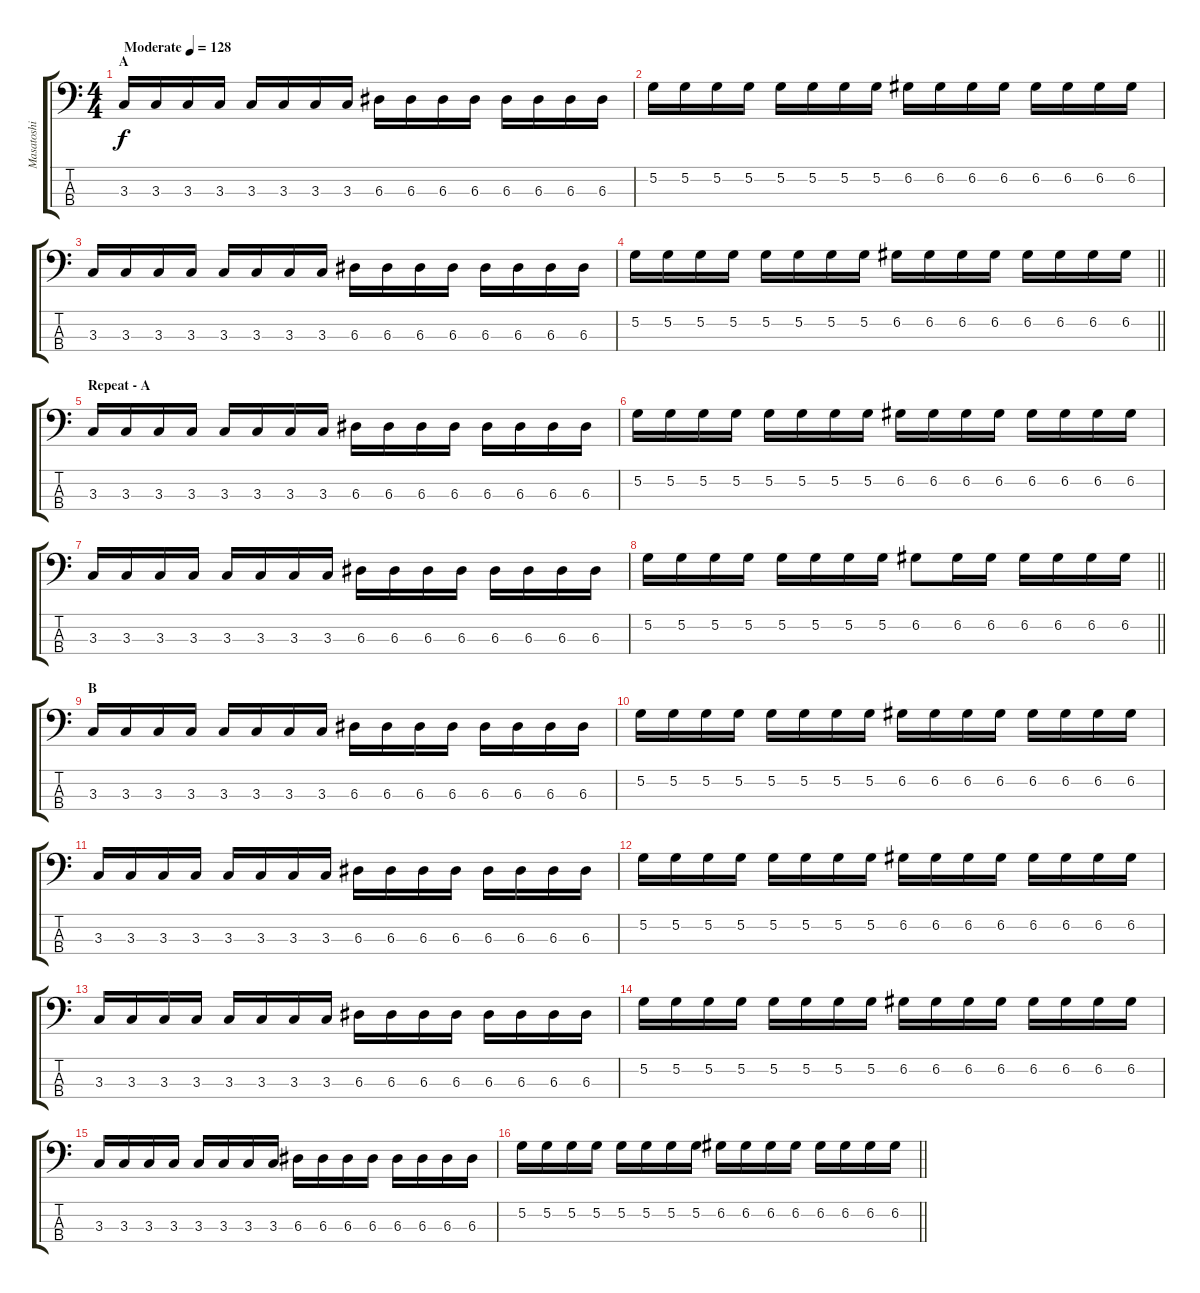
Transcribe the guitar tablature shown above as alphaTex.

\track ("Masatoshi Bass" "Masatoshi ") {instrument electricbassfinger}
\staff {score tabs}
\tuning (G2 D2 A1 E1) {hide}
\ts (4 4)
\section ("" "A")
\tempo (128 "Moderate")
\clef f4
\ks c
3.3.16{dy f instrument electricbassfinger} 3.3.16 3.3.16 3.3.16 3.3.16 3.3.16 3.3.16 3.3.16 6.3.16 6.3.16 6.3.16 6.3.16 6.3.16 6.3.16 6.3.16 6.3.16 |
5.2.16 5.2.16 5.2.16 5.2.16 5.2.16 5.2.16 5.2.16 5.2.16 6.2.16 6.2.16 6.2.16 6.2.16 6.2.16 6.2.16 6.2.16 6.2.16 |
3.3.16 3.3.16 3.3.16 3.3.16 3.3.16 3.3.16 3.3.16 3.3.16 6.3.16 6.3.16 6.3.16 6.3.16 6.3.16 6.3.16 6.3.16 6.3.16 |
\barLineRight lightlight
5.2.16 5.2.16 5.2.16 5.2.16 5.2.16 5.2.16 5.2.16 5.2.16 6.2.16 6.2.16 6.2.16 6.2.16 6.2.16 6.2.16 6.2.16 6.2.16 |
\section ("" "Repeat - A")
3.3.16 3.3.16 3.3.16 3.3.16 3.3.16 3.3.16 3.3.16 3.3.16 6.3.16 6.3.16 6.3.16 6.3.16 6.3.16 6.3.16 6.3.16 6.3.16 |
5.2.16 5.2.16 5.2.16 5.2.16 5.2.16 5.2.16 5.2.16 5.2.16 6.2.16 6.2.16 6.2.16 6.2.16 6.2.16 6.2.16 6.2.16 6.2.16 |
3.3.16 3.3.16 3.3.16 3.3.16 3.3.16 3.3.16 3.3.16 3.3.16 6.3.16 6.3.16 6.3.16 6.3.16 6.3.16 6.3.16 6.3.16 6.3.16 |
\barLineRight lightlight
5.2.16 5.2.16 5.2.16 5.2.16 5.2.16 5.2.16 5.2.16 5.2.16 6.2.8 6.2.16 6.2.16 6.2.16 6.2.16 6.2.16 6.2.16 |
\section ("" "B")
3.3.16 3.3.16 3.3.16 3.3.16 3.3.16 3.3.16 3.3.16 3.3.16 6.3.16 6.3.16 6.3.16 6.3.16 6.3.16 6.3.16 6.3.16 6.3.16 |
5.2.16 5.2.16 5.2.16 5.2.16 5.2.16 5.2.16 5.2.16 5.2.16 6.2.16 6.2.16 6.2.16 6.2.16 6.2.16 6.2.16 6.2.16 6.2.16 |
3.3.16 3.3.16 3.3.16 3.3.16 3.3.16 3.3.16 3.3.16 3.3.16 6.3.16 6.3.16 6.3.16 6.3.16 6.3.16 6.3.16 6.3.16 6.3.16 |
5.2.16 5.2.16 5.2.16 5.2.16 5.2.16 5.2.16 5.2.16 5.2.16 6.2.16 6.2.16 6.2.16 6.2.16 6.2.16 6.2.16 6.2.16 6.2.16 |
3.3.16 3.3.16 3.3.16 3.3.16 3.3.16 3.3.16 3.3.16 3.3.16 6.3.16 6.3.16 6.3.16 6.3.16 6.3.16 6.3.16 6.3.16 6.3.16 |
5.2.16 5.2.16 5.2.16 5.2.16 5.2.16 5.2.16 5.2.16 5.2.16 6.2.16 6.2.16 6.2.16 6.2.16 6.2.16 6.2.16 6.2.16 6.2.16 |
3.3.16 3.3.16 3.3.16 3.3.16 3.3.16 3.3.16 3.3.16 3.3.16 6.3.16 6.3.16 6.3.16 6.3.16 6.3.16 6.3.16 6.3.16 6.3.16 |
\barLineRight lightlight
5.2.16 5.2.16 5.2.16 5.2.16 5.2.16 5.2.16 5.2.16 5.2.16 6.2.16 6.2.16 6.2.16 6.2.16 6.2.16 6.2.16 6.2.16 6.2.16
